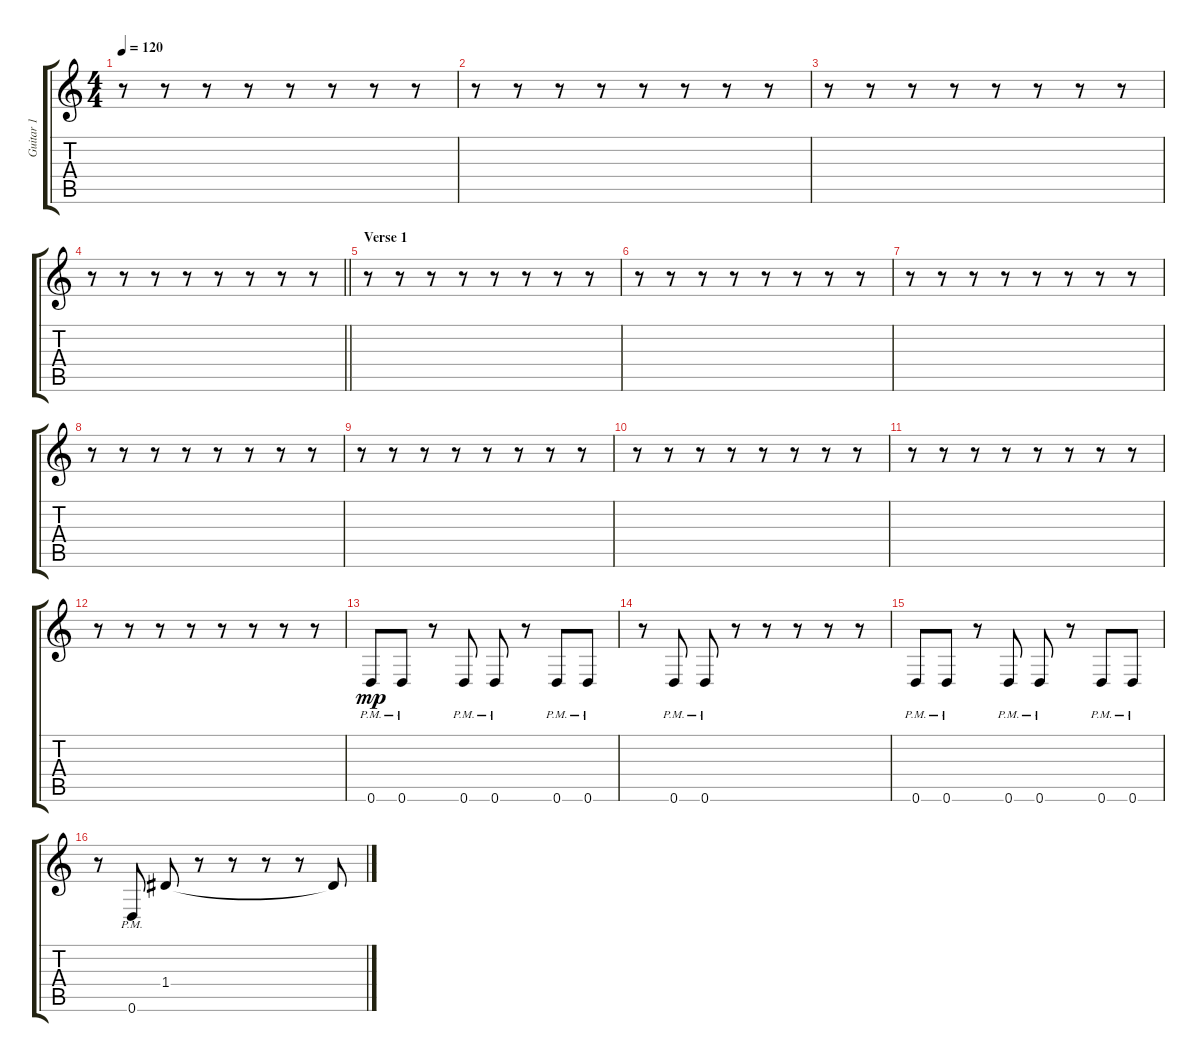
\track ("Guitar 1" "Guitar 1") {instrument distortionguitar}
\staff {score tabs}
\tuning (E4 B3 G3 D3 A2 D2) {hide}
\ts (4 4)
\tempo 120
\clef g2
\ks c
r.8{dy mp} r.8 r.8 r.8 r.8 r.8 r.8 r.8 |
r.8 r.8 r.8 r.8 r.8 r.8 r.8 r.8 |
r.8 r.8 r.8 r.8 r.8 r.8 r.8 r.8 |
\barLineRight lightlight
r.8 r.8 r.8 r.8 r.8 r.8 r.8 r.8 |
\section ("" "Verse 1")
r.8 r.8 r.8 r.8 r.8 r.8 r.8 r.8 |
r.8 r.8 r.8 r.8 r.8 r.8 r.8 r.8 |
r.8 r.8 r.8 r.8 r.8 r.8 r.8 r.8 |
r.8 r.8 r.8 r.8 r.8 r.8 r.8 r.8 |
r.8 r.8 r.8 r.8 r.8 r.8 r.8 r.8 |
r.8 r.8 r.8 r.8 r.8 r.8 r.8 r.8 |
r.8 r.8 r.8 r.8 r.8 r.8 r.8 r.8 |
r.8 r.8 r.8 r.8 r.8 r.8 r.8 r.8 |
0.6{pm}.8 0.6{pm}.8 r.8 0.6{pm}.8 0.6{pm}.8 r.8 0.6{pm}.8 0.6{pm}.8 |
r.8 0.6{pm}.8 0.6{pm}.8 r.8 r.8 r.8 r.8 r.8 |
0.6{pm}.8 0.6{pm}.8 r.8 0.6{pm}.8 0.6{pm}.8 r.8 0.6{pm}.8 0.6{pm}.8 |
r.8 0.6{pm}.8 1.4.8 r.8 r.8 r.8 r.8 1.4{t}.8
